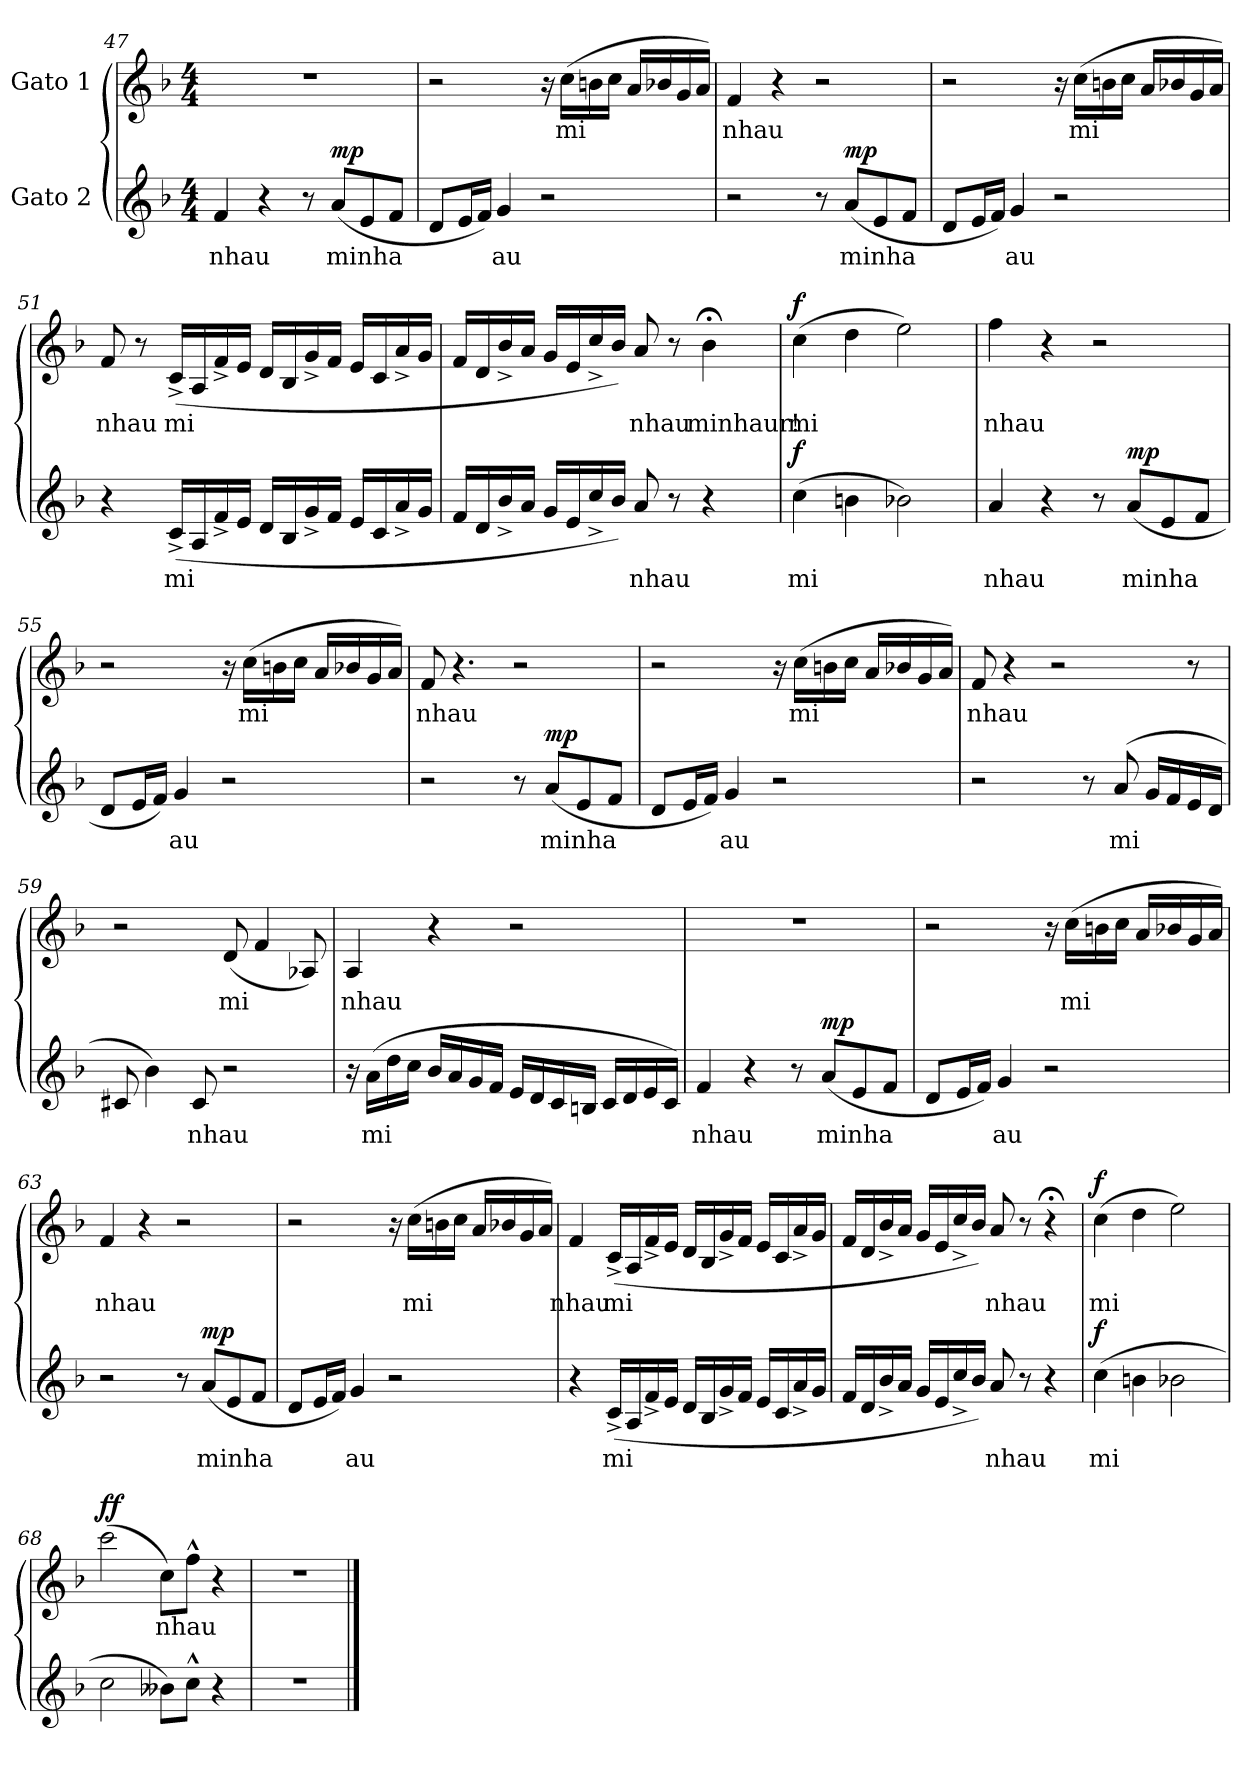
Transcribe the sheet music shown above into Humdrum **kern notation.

**kern	**text	**dynam	**kern	**text	**dynam
*part2	*part2	*part2	*part1	*part1	*part1
*staff2	*staff2	*staff2	*staff1	*staff1	*staff1
*I"Gato 2	*	*	*I"Gato 1	*	*
*clefG2	*	*	*clefG2	*	*
*k[b-]	*	*	*k[b-]	*	*
*F:	*	*	*F:	*	*
*M4/4	*	*	*M4/4	*	*
=47	=47	=47	=47	=47	=47
4f/	nhau	.	1r	.	.
4r	.	.	.	.	.
8r	.	.	.	.	.
!	!	!LO:DY:a	!	!	!
(8a/L	minha	mp	.	.	.
8e/	.	.	.	.	.
8f/J	.	.	.	.	.
=48	=48	=48	=48	=48	=48
8d/L	.	.	2r	.	.
16e/L	.	.	.	.	.
16f/JJ)	.	.	.	.	.
4g/	au	.	.	.	.
2r	.	.	16r	.	.
.	.	.	(16cc\LL	mi	.
.	.	.	16bn\	.	.
.	.	.	16cc\JJ	.	.
.	.	.	16a/LL	.	.
.	.	.	16b-X/	.	.
.	.	.	16g/	.	.
.	.	.	16a/JJ)	.	.
=49	=49	=49	=49	=49	=49
2r	.	.	4f/	nhau	.
.	.	.	4r	.	.
8r	.	.	2r	.	.
!	!	!LO:DY:a	!	!	!
(8a/L	minha	mp	.	.	.
8e/	.	.	.	.	.
8f/J	.	.	.	.	.
!!LO:LB:g=z
=50	=50	=50	=50	=50	=50
8d/L	.	.	2r	.	.
16e/L	.	.	.	.	.
16f/JJ)	.	.	.	.	.
4g/	au	.	.	.	.
2r	.	.	16r	.	.
.	.	.	(16cc\LL	mi	.
.	.	.	16bn\	.	.
.	.	.	16cc\JJ	.	.
.	.	.	16a/LL	.	.
.	.	.	16b-X/	.	.
.	.	.	16g/	.	.
.	.	.	16a/JJ)	.	.
=51	=51	=51	=51	=51	=51
4r	.	.	8f/	nhau	.
.	.	.	8r	.	.
(16c^</LL	mi	.	(16c^</LL	mi	.
16A/	.	.	16A/	.	.
16f^</	.	.	16f^</	.	.
16e/JJ	.	.	16e/JJ	.	.
16d/LL	.	.	16d/LL	.	.
16B-/	.	.	16B-/	.	.
16g^</	.	.	16g^</	.	.
16f/JJ	.	.	16f/JJ	.	.
16e/LL	.	.	16e/LL	.	.
16c/	.	.	16c/	.	.
16a^</	.	.	16a^</	.	.
16g/JJ	.	.	16g/JJ	.	.
=52	=52	=52	=52	=52	=52
16f/LL	.	.	16f/LL	.	.
16d/	.	.	16d/	.	.
16b-^</	.	.	16b-^</	.	.
16a/JJ	.	.	16a/JJ	.	.
16g/LL	.	.	16g/LL	.	.
16e/	.	.	16e/	.	.
16cc^</	.	.	16cc^</	.	.
16b-/JJ)	.	.	16b-/JJ)	.	.
8a/	nhau	.	8a/	nhau	.
8r	.	.	8r	.	.
4r	.	.	4b-;<\	minhaur!	.
!!LO:LB:g=z
=53	=53	=53	=53	=53	=53
!	!	!LO:DY:a	!	!	!LO:DY:a
(4cc\	mi	f	(4cc\	mi	f
4bn\	.	.	4dd\	.	.
2b-X\)	.	.	2ee\)	.	.
=54	=54	=54	=54	=54	=54
4a/	nhau	.	4ff\	nhau	.
4r	.	.	4r	.	.
8r	.	.	2r	.	.
!	!	!LO:DY:a	!	!	!
(8a/L	minha	mp	.	.	.
8e/	.	.	.	.	.
8f/J	.	.	.	.	.
=55	=55	=55	=55	=55	=55
8d/L	.	.	2r	.	.
16e/L	.	.	.	.	.
16f/JJ)	.	.	.	.	.
4g/	au	.	.	.	.
2r	.	.	16r	.	.
.	.	.	(16cc\LL	mi	.
.	.	.	16bn\	.	.
.	.	.	16cc\JJ	.	.
.	.	.	16a/LL	.	.
.	.	.	16b-X/	.	.
.	.	.	16g/	.	.
.	.	.	16a/JJ)	.	.
=56	=56	=56	=56	=56	=56
2r	.	.	8f/	nhau	.
.	.	.	4.r	.	.
8r	.	.	2r	.	.
!	!	!LO:DY:a	!	!	!
(8a/L	minha	mp	.	.	.
8e/	.	.	.	.	.
8f/J	.	.	.	.	.
=57	=57	=57	=57	=57	=57
8d/L	.	.	2r	.	.
16e/L	.	.	.	.	.
16f/JJ)	.	.	.	.	.
4g/	au	.	.	.	.
2r	.	.	16r	.	.
.	.	.	(16cc\LL	mi	.
.	.	.	16bn\	.	.
.	.	.	16cc\JJ	.	.
.	.	.	16a/LL	.	.
.	.	.	16b-X/	.	.
.	.	.	16g/	.	.
.	.	.	16a/JJ)	.	.
!!LO:LB:g=z
=58	=58	=58	=58	=58	=58
2r	.	.	8f/	nhau	.
.	.	.	4r	.	.
.	.	.	2r	.	.
8r	.	.	.	.	.
(8a/	mi	.	.	.	.
16g/LL	.	.	.	.	.
16f/	.	.	.	.	.
16e/	.	.	8r	.	.
16d/JJ	.	.	.	.	.
=59	=59	=59	=59	=59	=59
8c#X/	.	.	2r	.	.
4b-\)	.	.	.	.	.
8c#/	nhau	.	.	.	.
2r	.	.	(8d/	mi	.
.	.	.	4f/	.	.
.	.	.	8A-X/)	.	.
=60	=60	=60	=60	=60	=60
16r	.	.	4A/	nhau	.
(16a\LL	mi	.	.	.	.
16dd\	.	.	.	.	.
16cc\JJ	.	.	.	.	.
16b-/LL	.	.	4r	.	.
16a/	.	.	.	.	.
16g/	.	.	.	.	.
16f/JJ	.	.	.	.	.
16e/LL	.	.	2r	.	.
16d/	.	.	.	.	.
16c/	.	.	.	.	.
16Bn/JJ	.	.	.	.	.
16c/LL	.	.	.	.	.
16d/	.	.	.	.	.
16e/	.	.	.	.	.
16c/JJ)	.	.	.	.	.
=61	=61	=61	=61	=61	=61
4f/	nhau	.	1r	.	.
4r	.	.	.	.	.
8r	.	.	.	.	.
!	!	!LO:DY:a	!	!	!
(8a/L	minha	mp	.	.	.
8e/	.	.	.	.	.
8f/J	.	.	.	.	.
!!LO:LB:g=z
=62	=62	=62	=62	=62	=62
8d/L	.	.	2r	.	.
16e/L	.	.	.	.	.
16f/JJ)	.	.	.	.	.
4g/	au	.	.	.	.
2r	.	.	16r	.	.
.	.	.	(16cc\LL	mi	.
.	.	.	16bn\	.	.
.	.	.	16cc\JJ	.	.
.	.	.	16a/LL	.	.
.	.	.	16b-X/	.	.
.	.	.	16g/	.	.
.	.	.	16a/JJ)	.	.
=63	=63	=63	=63	=63	=63
2r	.	.	4f/	nhau	.
.	.	.	4r	.	.
8r	.	.	2r	.	.
!	!	!LO:DY:a	!	!	!
(8a/L	minha	mp	.	.	.
8e/	.	.	.	.	.
8f/J	.	.	.	.	.
=64	=64	=64	=64	=64	=64
8d/L	.	.	2r	.	.
16e/L	.	.	.	.	.
16f/JJ)	.	.	.	.	.
4g/	au	.	.	.	.
2r	.	.	16r	.	.
.	.	.	(16cc\LL	mi	.
.	.	.	16bn\	.	.
.	.	.	16cc\JJ	.	.
.	.	.	16a/LL	.	.
.	.	.	16b-X/	.	.
.	.	.	16g/	.	.
.	.	.	16a/JJ)	.	.
!!LO:LB:g=z
=65	=65	=65	=65	=65	=65
4r	.	.	4f/	nhau	.
(16c^</LL	mi	.	(16c^</LL	mi	.
16A/	.	.	16A/	.	.
16f^</	.	.	16f^</	.	.
16e/JJ	.	.	16e/JJ	.	.
16d/LL	.	.	16d/LL	.	.
16B-/	.	.	16B-/	.	.
16g^</	.	.	16g^</	.	.
16f/JJ	.	.	16f/JJ	.	.
16e/LL	.	.	16e/LL	.	.
16c/	.	.	16c/	.	.
16a^</	.	.	16a^</	.	.
16g/JJ	.	.	16g/JJ	.	.
=66	=66	=66	=66	=66	=66
16f/LL	.	.	16f/LL	.	.
16d/	.	.	16d/	.	.
16b-^</	.	.	16b-^</	.	.
16a/JJ	.	.	16a/JJ	.	.
16g/LL	.	.	16g/LL	.	.
16e/	.	.	16e/	.	.
16cc^</	.	.	16cc^</	.	.
16b-/JJ)	.	.	16b-/JJ)	.	.
8a/	nhau	.	8a/	nhau	.
8r	.	.	8r	.	.
4r	.	.	4r;<	.	.
=67	=67	=67	=67	=67	=67
!	!	!LO:DY:a	!	!	!LO:DY:a
(4cc\	mi	f	(4cc\	mi	f
4bn\	.	.	4dd\	.	.
2b-X\	.	.	2ee\)	.	.
=68	=68	=68	=68	=68	=68
!	!	!	!	!	!LO:DY:a
2cc\	.	.	(2ccc\	.	ff
8b--X\L)	.	.	8cc\L)	nhau	.
8cc^^>\J	.	.	8ff^^>\J	.	.
4r	.	.	4r	.	.
=69	=69	=69	=69	=69	=69
1r	.	.	1r	.	.
==	==	==	==	==	==
*-	*-	*-	*-	*-	*-
